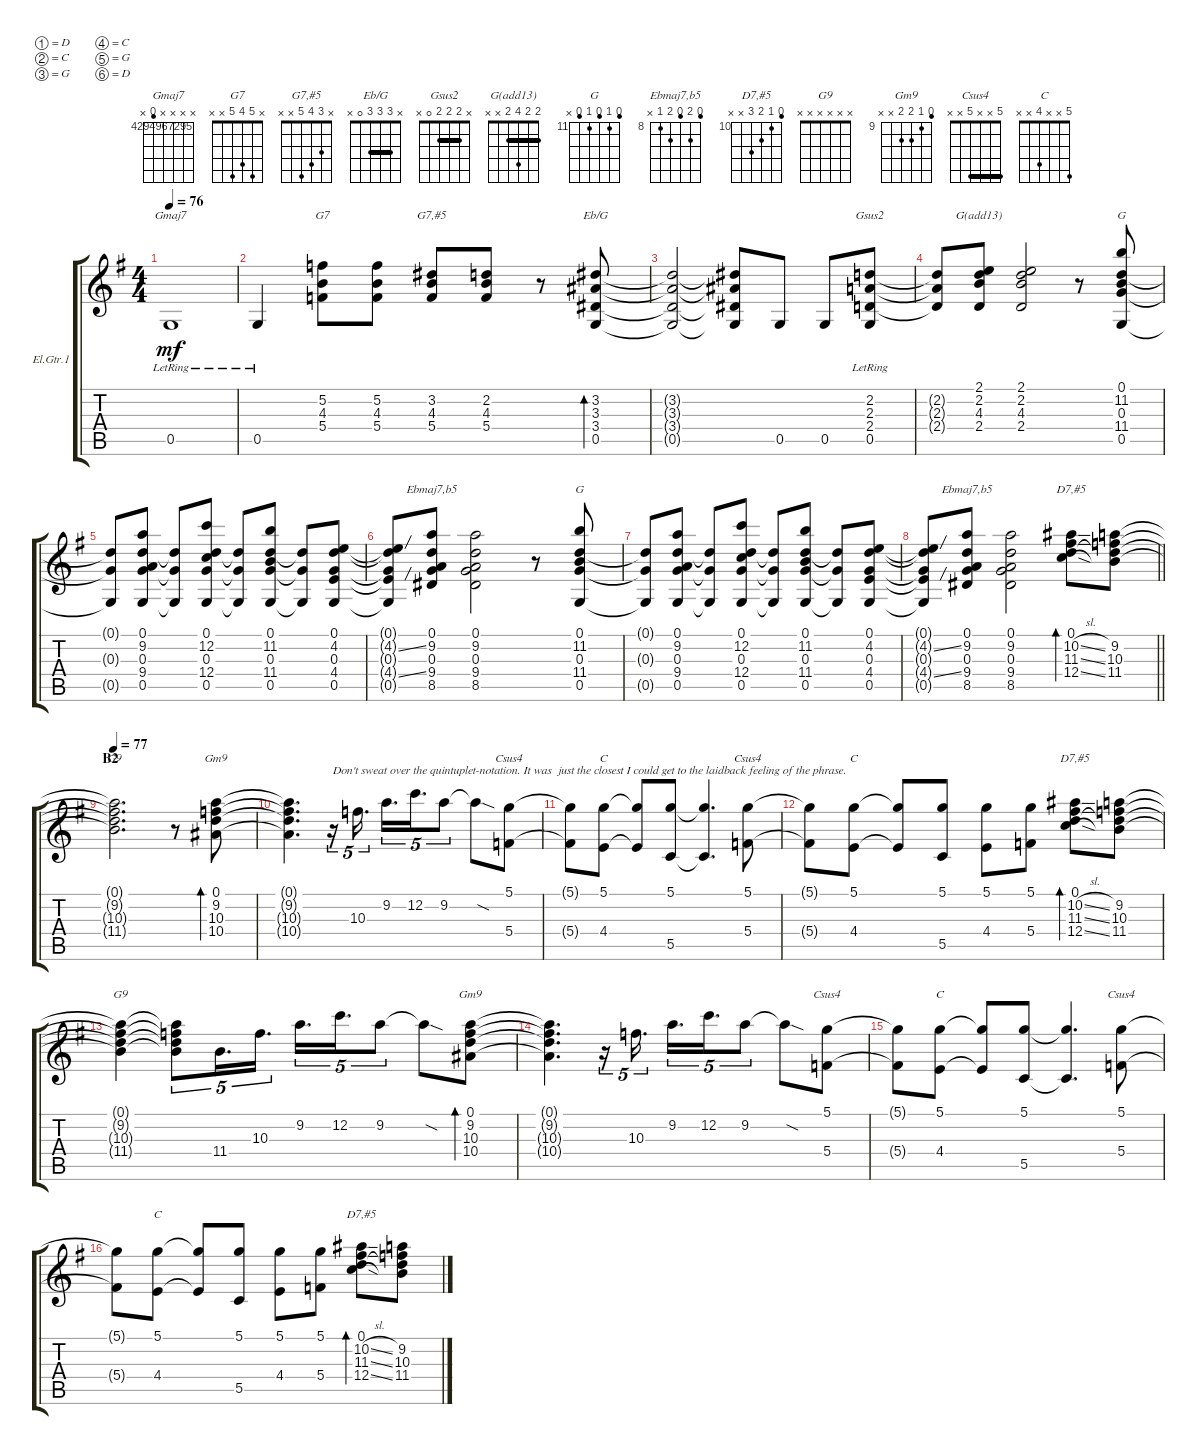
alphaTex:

\bracketExtendMode groupsimilarinstruments
\firstSystemTrackNameOrientation horizontal
\otherSystemsTrackNameOrientation horizontal
\track ("Electric guitar, main" "El.Gtr.1") {instrument electricguitarclean}
\staff {score tabs}
\tuning (D4 C4 G3 C3 G2 D2)
\chord ("Gmaj7" x x x x 4294967294 x) {firstfret 4294967295}
\chord ("G7" x 5 4 5 x x)
\chord ("G7,#5" x 3 4 5 x x)
\chord ("Eb/G" x 3 3 3 0 x) {barre (3 3)}
\chord ("Gsus2" x 2 2 2 0 x) {barre (2 2)}
\chord ("G(add13)" 2 2 4 2 x x) {barre (2 2)}
\chord ("G" 10 11 10 11 10 x) {firstfret 11}
\chord ("Ebmaj7,b5" 7 9 7 9 8 x) {firstfret 8}
\chord ("D7,#5" 9 10 11 12 x x) {firstfret 10}
\chord ("G9" x x x x x x)
\chord ("Gm9" 8 9 10 10 x x) {firstfret 9}
\chord ("Csus4" 5 x x 5 x x) {barre 5}
\chord ("C" 5 x x 4 x x)
\ts (4 4)
\tempo 76
\clef g2
\ks g
0.5{lr}.1{ch "Gmaj7" dy mf} |
0.5{lr}.4 (5.2 4.3 5.4).8{ch "G7"} (5.2 4.3 5.4).8 (3.2 4.3 5.4).8{ch "G7,#5"} (2.2 4.3 5.4).8 r.8 (3.2 3.3 3.4 0.5).8{bd 240 ch "Eb/G"} |
(3.2{t} 3.3{t} 3.4{t} 0.5{t}).2 (3.2{t} 3.3{t} 3.4{t} 0.5{t}).8 0.5.8 0.5.8 (2.2 2.3 2.4 0.5{lr}).8{ch "Gsus2"} |
(2.2{t} 2.3{t} 2.4{t}).8 (2.1 2.2 4.3 2.4).8{ch "G(add13)"} (2.1 2.2 4.3 2.4).2 r.8 (0.1 11.2 0.3 11.4 0.5).8{ch "G"} |
(0.1{t} 0.3{t} 0.5{t}).8 (0.1 9.2 0.3 9.4 0.5).8 (0.1{t} 0.3{t} 0.5{t}).8 (0.1 12.2 0.3 12.4 0.5).8 (0.1{t} 0.3{t} 0.5{t}).8 (0.1 11.2 0.3 11.4 0.5).8 (0.1{t} 0.3{t} 0.5{t}).8 (0.1 4.2 0.3 4.4 0.5).8 |
(0.1{t} 4.2{ss t} 0.3{t} 4.4{ss t} 0.5{t}).8 (0.1 9.2 0.3 9.4 8.5).8{ch "Ebmaj7,b5"} (0.1 9.2 0.3 9.4 8.5).2 r.8 (0.1 11.2 0.3 11.4 0.5).8{ch "G"} |
(0.1{t} 0.3{t} 0.5{t}).8 (0.1 9.2 0.3 9.4 0.5).8 (0.1{t} 0.3{t} 0.5{t}).8 (0.1 12.2 0.3 12.4 0.5).8 (0.1{t} 0.3{t} 0.5{t}).8 (0.1 11.2 0.3 11.4 0.5).8 (0.1{t} 0.3{t} 0.5{t}).8 (0.1 4.2 0.3 4.4 0.5).8 |
\barLineRight lightlight
(0.1{t} 4.2{ss t} 0.3{t} 4.4{ss t} 0.5{t}).8 (0.1 9.2 0.3 9.4 8.5).8{ch "Ebmaj7,b5"} (0.1 9.2 0.3 9.4 8.5).2 (0.1 10.2{sl} 11.3{sl} 12.4{sl}).8{bd 118 ch "D7,#5"} (0.1{t} 9.2 10.3 11.4).8 |
\section ("" "B2")
\tempo 77
(0.1{t} 9.2{t} 10.3{t} 11.4{t}).2{d ch "G9"} r.8 (0.1 9.2 10.3 10.4).8{bd 119 ch "Gm9"} |
(0.1{t} 9.2{t} 10.3{t} 10.4{t}).4{d} r.16{tu (5 4) txt "Don't sweat over the quintuplet-notation. It was  just the closest I could get to the laidback feeling of the phrase."} 10.3.16{d tu (5 4) beam split} 9.2.16{d tu (5 4)} 12.2.16{d tu (5 4)} 9.2.8{tu (5 4)} 9.2{sod t}.8 (5.1 5.4).8{ch "Csus4"} |
(5.1{t} 5.4{t}).8 (5.1 4.4).8{ch "C"} (5.1{t} 4.4{t}).8 (5.1 5.5).8 (5.1{t} 5.5{t}).4{d} (5.1 5.4).8{ch "Csus4"} |
(5.1{t} 5.4{t}).8 (5.1 4.4).8{ch "C"} (5.1{t} 4.4{t}).8 (5.1 5.5).8 (5.1 4.4).8 (5.1 5.4).8 (0.1 10.2{sl} 11.3{sl} 12.4{sl}).8{bd 119 ch "D7,#5"} (0.1{t} 9.2 10.3 11.4).8 |
(0.1{t} 9.2{t} 10.3{t} 11.4{t}).4{ch "G9"} (0.1{t} 9.2{t} 10.3{t} 11.4{t}).8{tu (5 4)} 11.4.16{d tu (5 4)} 10.3.16{d tu (5 4)} 9.2.16{d tu (5 4)} 12.2.16{d tu (5 4)} 9.2.8{tu (5 4)} 9.2{sod t}.8 (0.1 9.2 10.3 10.4).8{bd 118 ch "Gm9"} |
(0.1{t} 9.2{t} 10.3{t} 10.4{t}).4{d} r.16{tu (5 4)} 10.3.16{d tu (5 4)} 9.2.16{d tu (5 4)} 12.2.16{d tu (5 4)} 9.2.8{tu (5 4)} 9.2{sod t}.8 (5.1 5.4).8{ch "Csus4"} |
(5.1{t} 5.4{t}).8 (5.1 4.4).8{ch "C"} (5.1{t} 4.4{t}).8 (5.1 5.5).8 (5.1{t} 5.5{t}).4{d} (5.1 5.4).8{ch "Csus4"} |
(5.1{t} 5.4{t}).8 (5.1 4.4).8{ch "C"} (5.1{t} 4.4{t}).8 (5.1 5.5).8 (5.1 4.4).8 (5.1 5.4).8 (0.1 10.2{sl} 11.3{sl} 12.4{sl}).8{bd 119 ch "D7,#5"} (0.1{t} 9.2 10.3 11.4).8
